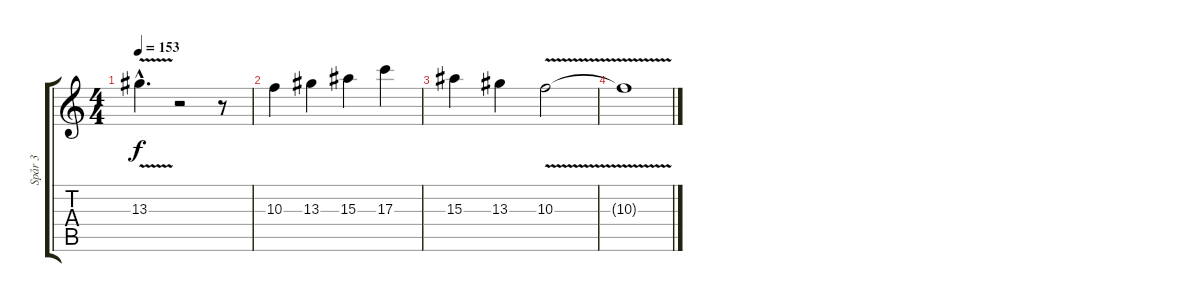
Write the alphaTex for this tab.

\track ("Spår 3" "Spår 3") {instrument overdrivenguitar}
\staff {score tabs}
\tuning (E4 B3 G3 D3 A2 E2) {hide}
\ts (4 4)
\tempo 153
\clef g2
\ks c
13.3{v hac}.4{d dy f} r.2 r.8 |
10.3.4 13.3.4 15.3.4 17.3.4 |
15.3.4 13.3.4 10.3{v}.2 |
10.3{t}.1
